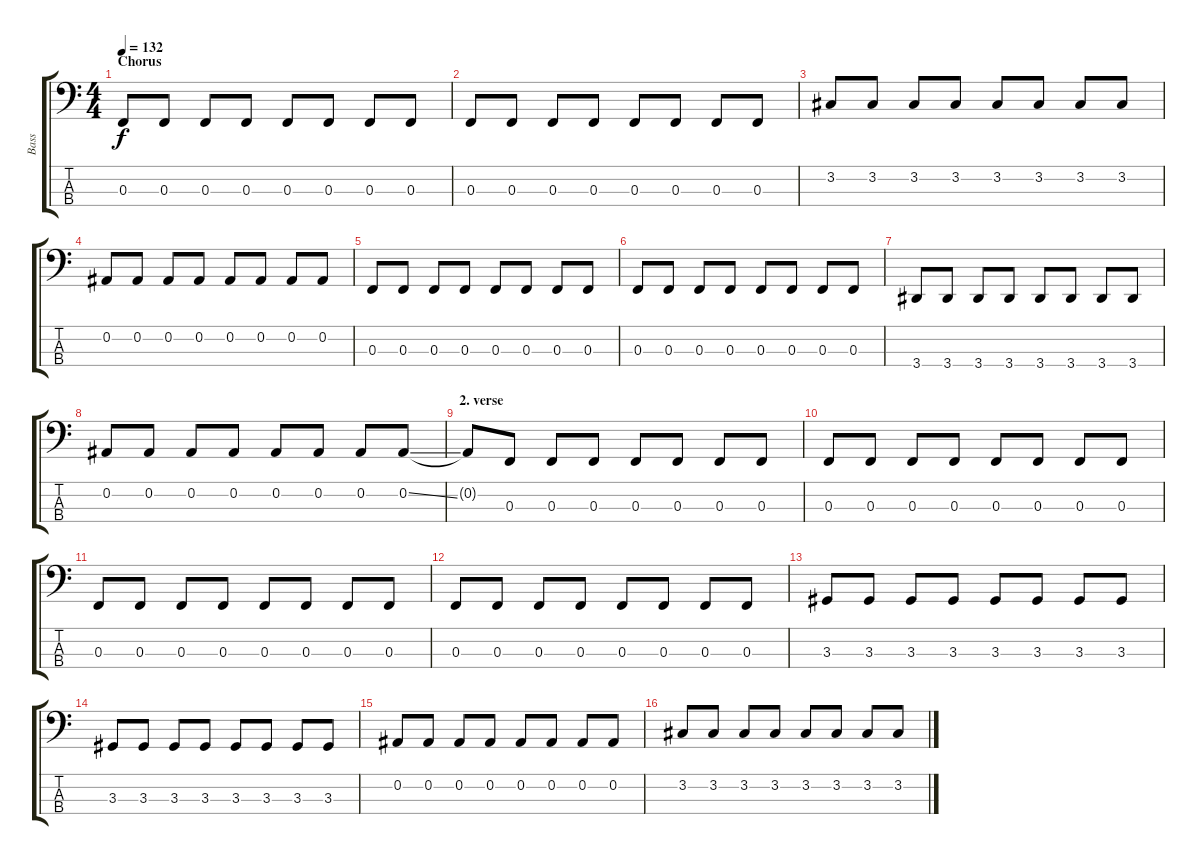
\track ("Bass" "Bass") {instrument electricbassfinger}
\staff {score tabs}
\tuning (Eb2 Bb1 F1 C1) {hide}
\ts (4 4)
\section ("" "Chorus")
\tempo 132
\clef f4
\ks c
0.3.8{dy f} 0.3.8 0.3.8 0.3.8 0.3.8 0.3.8 0.3.8 0.3.8 |
0.3.8 0.3.8 0.3.8 0.3.8 0.3.8 0.3.8 0.3.8 0.3.8 |
3.2.8 3.2.8 3.2.8 3.2.8 3.2.8 3.2.8 3.2.8 3.2.8 |
0.2.8 0.2.8 0.2.8 0.2.8 0.2.8 0.2.8 0.2.8 0.2.8 |
0.3.8 0.3.8 0.3.8 0.3.8 0.3.8 0.3.8 0.3.8 0.3.8 |
0.3.8 0.3.8 0.3.8 0.3.8 0.3.8 0.3.8 0.3.8 0.3.8 |
3.4.8 3.4.8 3.4.8 3.4.8 3.4.8 3.4.8 3.4.8 3.4.8 |
0.2.8 0.2.8 0.2.8 0.2.8 0.2.8 0.2.8 0.2.8 0.2{ss}.8 |
\section ("" "2. verse")
0.2{t}.8 0.3.8 0.3.8 0.3.8 0.3.8 0.3.8 0.3.8 0.3.8 |
0.3.8 0.3.8 0.3.8 0.3.8 0.3.8 0.3.8 0.3.8 0.3.8 |
0.3.8 0.3.8 0.3.8 0.3.8 0.3.8 0.3.8 0.3.8 0.3.8 |
0.3.8 0.3.8 0.3.8 0.3.8 0.3.8 0.3.8 0.3.8 0.3.8 |
3.3.8 3.3.8 3.3.8 3.3.8 3.3.8 3.3.8 3.3.8 3.3.8 |
3.3.8 3.3.8 3.3.8 3.3.8 3.3.8 3.3.8 3.3.8 3.3.8 |
0.2.8 0.2.8 0.2.8 0.2.8 0.2.8 0.2.8 0.2.8 0.2.8 |
3.2.8 3.2.8 3.2.8 3.2.8 3.2.8 3.2.8 3.2.8 3.2.8
